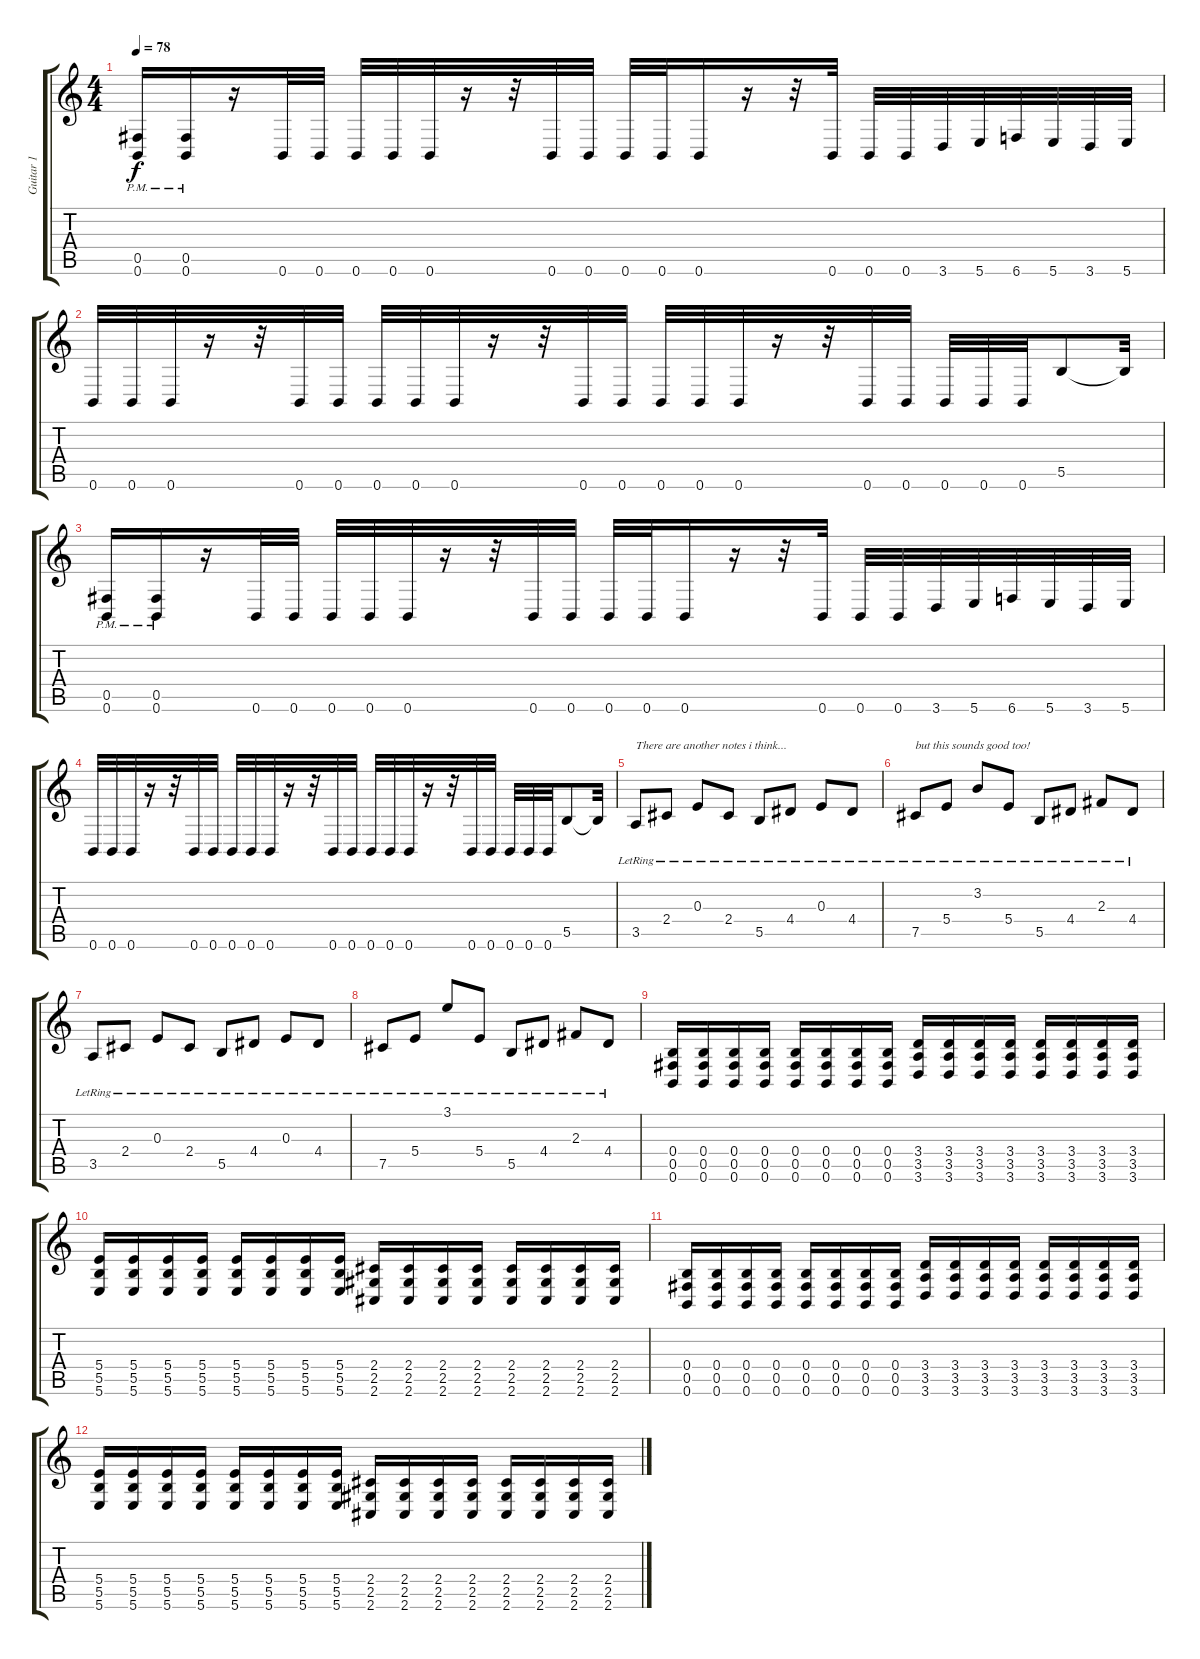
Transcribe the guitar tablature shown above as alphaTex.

\track ("Guitar 1" "Guitar 1") {instrument distortionguitar}
\staff {score tabs}
\tuning (Db4 Ab3 E3 B2 Gb2 B1) {hide}
\ts (4 4)
\tempo 78
\clef g2
\ks c
(0.5{pm} 0.6{pm}).16{dy f} (0.5{pm} 0.6{pm}).16 r.16 0.6.32 0.6.32 0.6.32 0.6.32 0.6.32 r.16 r.32 0.6.32 0.6.32 0.6.32 0.6.32 0.6.16 r.16 r.32 0.6.32 0.6.32 0.6.32 3.6.32 5.6.32 6.6.32 5.6.32 3.6.32 5.6.32 |
0.6.32 0.6.32 0.6.32 r.16 r.32 0.6.32 0.6.32 0.6.32 0.6.32 0.6.32 r.16 r.32 0.6.32 0.6.32 0.6.32 0.6.32 0.6.32 r.16 r.32 0.6.32 0.6.32 0.6.32 0.6.32 0.6.32 5.5.8 5.5{t}.32 |
(0.5{pm} 0.6{pm}).16 (0.5{pm} 0.6{pm}).16 r.16 0.6.32 0.6.32 0.6.32 0.6.32 0.6.32 r.16 r.32 0.6.32 0.6.32 0.6.32 0.6.32 0.6.16 r.16 r.32 0.6.32 0.6.32 0.6.32 3.6.32 5.6.32 6.6.32 5.6.32 3.6.32 5.6.32 |
0.6.32 0.6.32 0.6.32 r.16 r.32 0.6.32 0.6.32 0.6.32 0.6.32 0.6.32 r.16 r.32 0.6.32 0.6.32 0.6.32 0.6.32 0.6.32 r.16 r.32 0.6.32 0.6.32 0.6.32 0.6.32 0.6.32 5.5.8 5.5{t}.32 |
3.5{lr}.8{txt "There are another notes i think... "} 2.4{lr}.8 0.3{lr}.8 2.4{lr}.8 5.5{lr}.8 4.4{lr}.8 0.3{lr}.8 4.4{lr}.8 |
7.5{lr}.8{txt "but this sounds good too!"} 5.4{lr}.8 3.2{lr}.8 5.4{lr}.8 5.5{lr}.8 4.4{lr}.8 2.3{lr}.8 4.4{lr}.8 |
3.5{lr}.8 2.4{lr}.8 0.3{lr}.8 2.4{lr}.8 5.5{lr}.8 4.4{lr}.8 0.3{lr}.8 4.4{lr}.8 |
7.5{lr}.8 5.4{lr}.8 3.1{lr}.8 5.4{lr}.8 5.5{lr}.8 4.4{lr}.8 2.3{lr}.8 4.4{lr}.8 |
(0.4 0.5 0.6).16 (0.4 0.5 0.6).16 (0.4 0.5 0.6).16 (0.4 0.5 0.6).16 (0.4 0.5 0.6).16 (0.4 0.5 0.6).16 (0.4 0.5 0.6).16 (0.4 0.5 0.6).16 (3.4 3.5 3.6).16 (3.4 3.5 3.6).16 (3.4 3.5 3.6).16 (3.4 3.5 3.6).16 (3.4 3.5 3.6).16 (3.4 3.5 3.6).16 (3.4 3.5 3.6).16 (3.4 3.5 3.6).16 |
(5.4 5.5 5.6).16 (5.4 5.5 5.6).16 (5.4 5.5 5.6).16 (5.4 5.5 5.6).16 (5.4 5.5 5.6).16 (5.4 5.5 5.6).16 (5.4 5.5 5.6).16 (5.4 5.5 5.6).16 (2.4 2.5 2.6).16 (2.4 2.5 2.6).16 (2.4 2.5 2.6).16 (2.4 2.5 2.6).16 (2.4 2.5 2.6).16 (2.4 2.5 2.6).16 (2.4 2.5 2.6).16 (2.4 2.5 2.6).16 |
(0.4 0.5 0.6).16 (0.4 0.5 0.6).16 (0.4 0.5 0.6).16 (0.4 0.5 0.6).16 (0.4 0.5 0.6).16 (0.4 0.5 0.6).16 (0.4 0.5 0.6).16 (0.4 0.5 0.6).16 (3.4 3.5 3.6).16 (3.4 3.5 3.6).16 (3.4 3.5 3.6).16 (3.4 3.5 3.6).16 (3.4 3.5 3.6).16 (3.4 3.5 3.6).16 (3.4 3.5 3.6).16 (3.4 3.5 3.6).16 |
(5.4 5.5 5.6).16 (5.4 5.5 5.6).16 (5.4 5.5 5.6).16 (5.4 5.5 5.6).16 (5.4 5.5 5.6).16 (5.4 5.5 5.6).16 (5.4 5.5 5.6).16 (5.4 5.5 5.6).16 (2.4 2.5 2.6).16 (2.4 2.5 2.6).16 (2.4 2.5 2.6).16 (2.4 2.5 2.6).16 (2.4 2.5 2.6).16 (2.4 2.5 2.6).16 (2.4 2.5 2.6).16 (2.4 2.5 2.6).16
